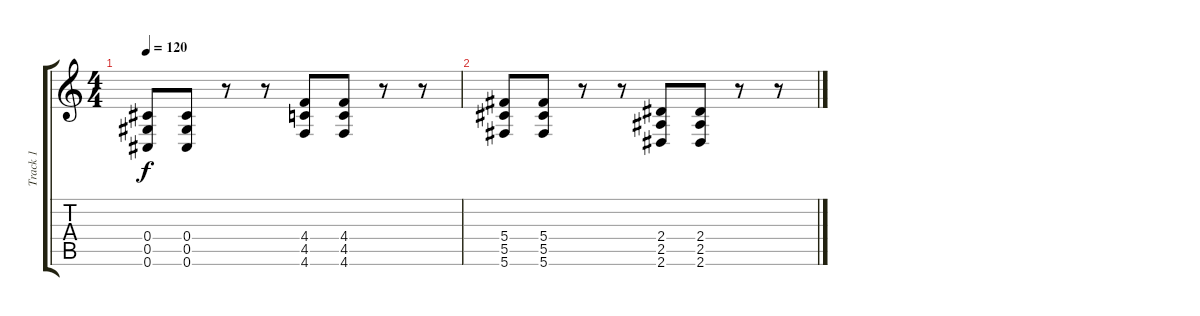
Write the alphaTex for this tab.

\track ("Track 1" "Track 1") {instrument distortionguitar}
\staff {score tabs}
\tuning (Eb4 Bb3 Gb3 Db3 Ab2 Db2) {hide}
\ts (4 4)
\tempo 120
\clef g2
\ks c
(0.4 0.5 0.6).8{dy f instrument distortionguitar} (0.4 0.5 0.6).8 r.8 r.8 (4.4 4.5 4.6).8 (4.4 4.5 4.6).8 r.8 r.8 |
(5.4 5.5 5.6).8 (5.4 5.5 5.6).8 r.8 r.8 (2.4 2.5 2.6).8 (2.4 2.5 2.6).8 r.8 r.8
